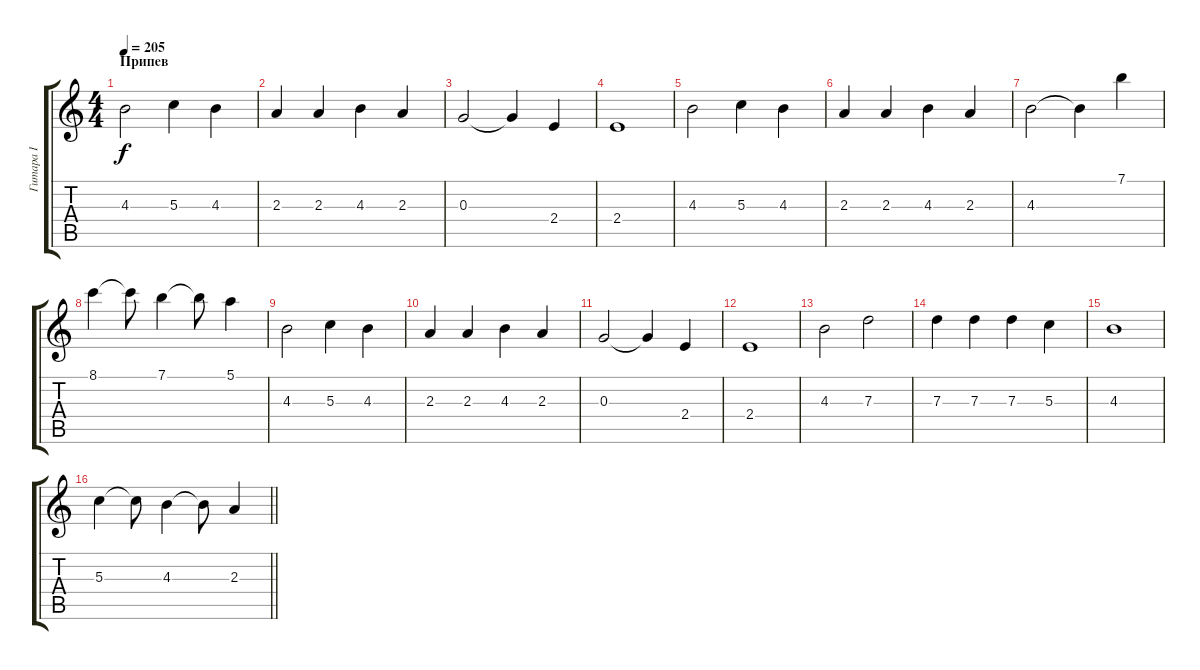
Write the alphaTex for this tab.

\track ("Гитара I" "Гитара I") {instrument electricguitarjazz}
\staff {score tabs}
\tuning (E4 B3 G3 D3 A2 E2) {hide}
\ts (4 4)
\section ("" "Припев")
\tempo 205
\clef g2
\ks c
4.3.2{dy f} 5.3.4 4.3.4 |
2.3.4 2.3.4 4.3.4 2.3.4 |
0.3.2 0.3{t}.4 2.4.4 |
2.4.1 |
4.3.2 5.3.4 4.3.4 |
2.3.4 2.3.4 4.3.4 2.3.4 |
4.3.2 4.3{t}.4 7.1.4 |
8.1.4 8.1{t}.8 7.1.4 7.1{t}.8 5.1.4 |
4.3.2 5.3.4 4.3.4 |
2.3.4 2.3.4 4.3.4 2.3.4 |
0.3.2 0.3{t}.4 2.4.4 |
2.4.1 |
4.3.2 7.3.2 |
7.3.4 7.3.4 7.3.4 5.3.4 |
4.3.1 |
\barLineRight lightlight
5.3.4 5.3{t}.8 4.3.4 4.3{t}.8 2.3.4
